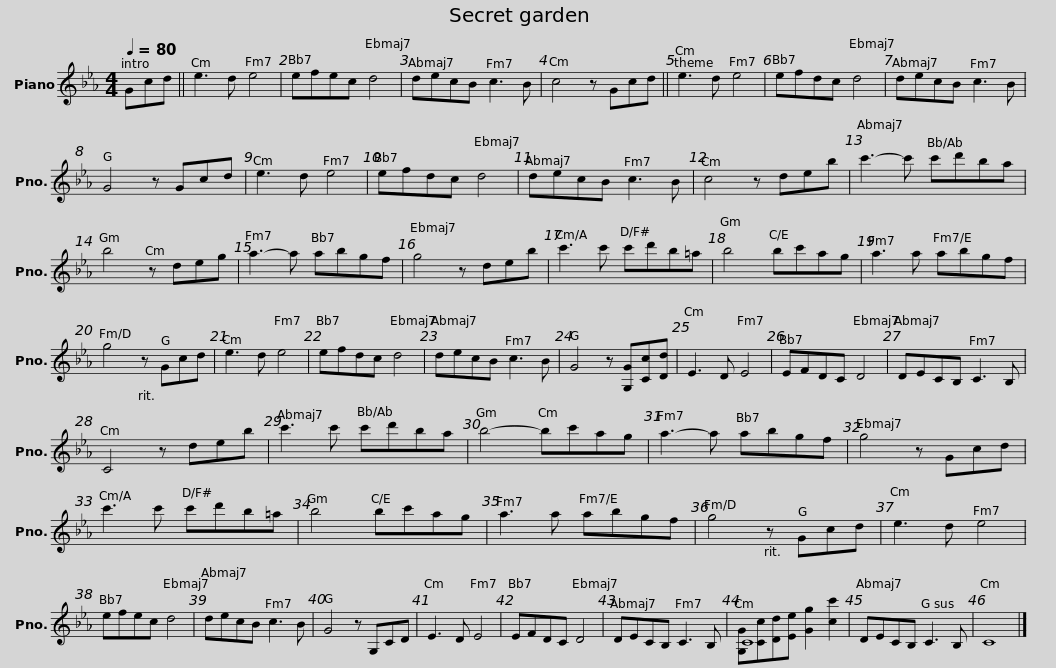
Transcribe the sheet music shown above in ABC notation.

X:1
%%score ( 1 2 )
L:1/8
Q:1/4=80
M:4/4
I:linebreak $
K:Eb
V:1 treble
V:2 treble
V:1
 Gcd || e3 d e4 | efec d4 | decB c3 B | c4 z Gcd ||$ %5
 e3 d e4 | efdc d4 | decB c3 B | G4 z Gcd |$ e3 d e4 | %10
 efdc d4 | decB c3 B | c4 z deb |$ c'3- c' c'd'ba | b4 z deg | %15
 a3- a abgf | g4 z deb |$ c'3 c' c'd'b=a | b4 bc'ag | a3 a abgf | %20
 g4 z Gcd |$ e3 d e4 | efdc d4 | decB c3 B | G4 z [G,G][Cc][Dd] |$ %25
 E3 D E4 | EFDC D4 | DECB, C3 B, | C4 z deb |$ c'3 c' c'd'ba | %30
 b4- bc'ag | a3- a abgf | g4 z Gcd |$ c'3 c' c'd'b=a | b4 bc'ag | %35
 a3 a abgf | g4 z Gcd |$ e3 d e4 | efec d4 | decB c3 B | %40
 G4 z G,CD |$ E3 D E4 | EFDC D4 | DECB, C3 B, | C8 | %45
 DECB, C3 B, | C8 |] %47
V:2
 x3 || x8 | x8 | x8 | x8 ||$ %5
 x8 | x8 | x8 | x8 |$ x8 | %10
 x8 | x8 | x8 |$ x8 | x8 | %15
 x8 | x8 |$ x8 | x8 | x8 | %20
 x8 |$ x8 | x8 | x8 | x8 |$ %25
 x8 | x8 | x8 | x8 |$ x8 | %30
 x8 | x8 | x8 |$ x8 | x8 | %35
 x8 | x8 |$ x8 | x8 | x8 | %40
 x8 |$ x8 | x8 | x8 | [G,G][Cc][Dd][Ee] [Gg]2 [cc']2 | %45
 x8 | x8 |] %47
